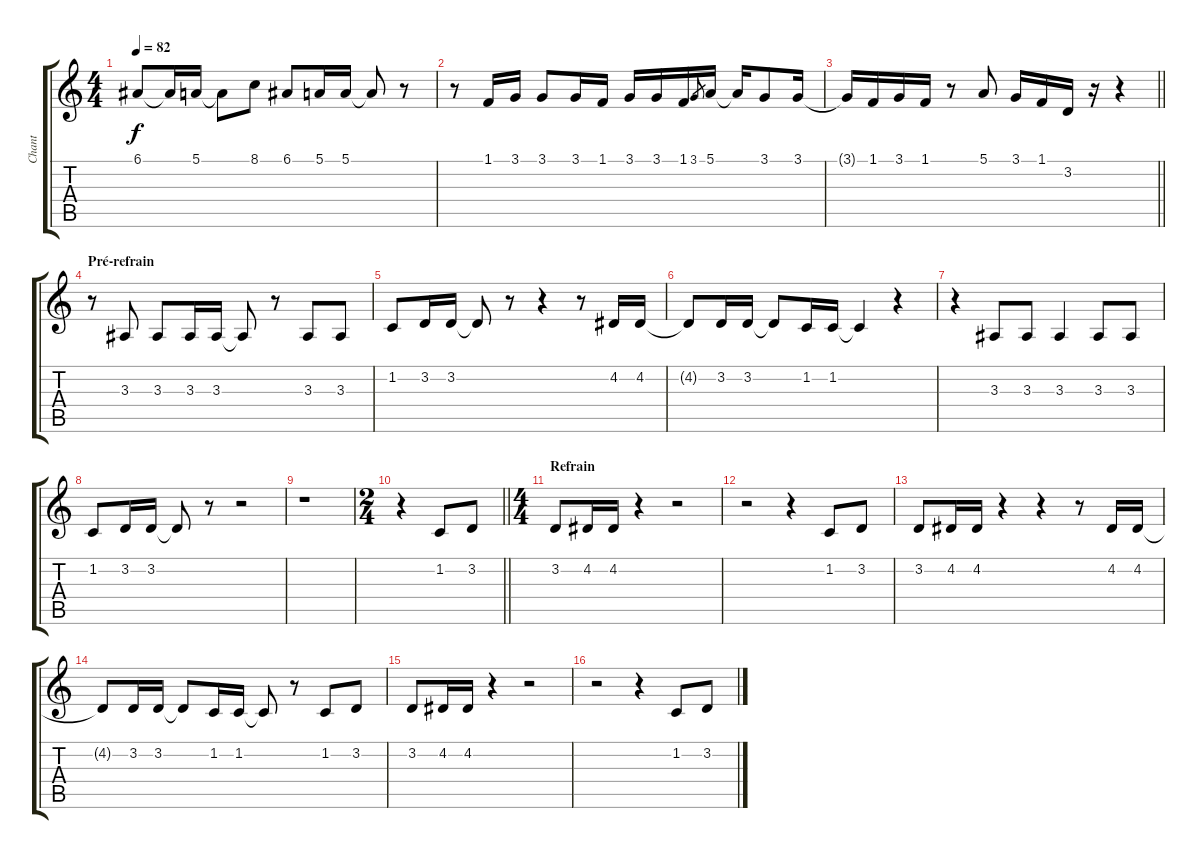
\track ("Chant" "Chant") {instrument lead6voice}
\staff {score tabs}
\tuning (E4 B3 G3 D3 A2 E2) {hide}
\ts (4 4)
\tempo 82
\clef g2
\ks c
6.1.8{dy f} 6.1{t}.16 5.1.16 5.1{t}.8 8.1.8 6.1.8 5.1.16 5.1.16 5.1{t}.8 r.8 |
r.8 1.1.16 3.1.16 3.1.8 3.1.16 1.1.16 3.1.16 3.1.16 1.1.16 3.1.8{gr} 5.1.16 5.1{t}.16 3.1.8 3.1.16 |
\barLineRight lightlight
3.1{t}.16 1.1.16 3.1.16 1.1.16 r.8 5.1.8 3.1.16 1.1.16 3.2.16 r.16 r.4 |
\section ("" "Pré-refrain")
r.8 3.3.8 3.3.8 3.3.16 3.3.16 3.3{t}.8 r.8 3.3.8 3.3.8 |
1.2.8 3.2.16 3.2.16 3.2{t}.8 r.8 r.4 r.8 4.2.16 4.2.16 |
4.2{t}.8 3.2.16 3.2.16 3.2{t}.8 1.2.16 1.2.16 1.2{t}.4 r.4 |
r.4 3.3.8 3.3.8 3.3.4 3.3.8 3.3.8 |
1.2.8 3.2.16 3.2.16 3.2{t}.8 r.8 r.2 |
r.1 |
\ts (2 4)
\barLineRight lightlight
r.4 1.2.8 3.2.8 |
\ts (4 4)
\section ("" "Refrain")
3.2.8 4.2.16 4.2.16 r.4 r.2 |
r.2 r.4 1.2.8 3.2.8 |
3.2.8 4.2.16 4.2.16 r.4 r.4 r.8 4.2.16 4.2.16 |
4.2{t}.8 3.2.16 3.2.16 3.2{t}.8 1.2.16 1.2.16 1.2{t}.8 r.8 1.2.8 3.2.8 |
3.2.8 4.2.16 4.2.16 r.4 r.2 |
r.2 r.4 1.2.8 3.2.8
